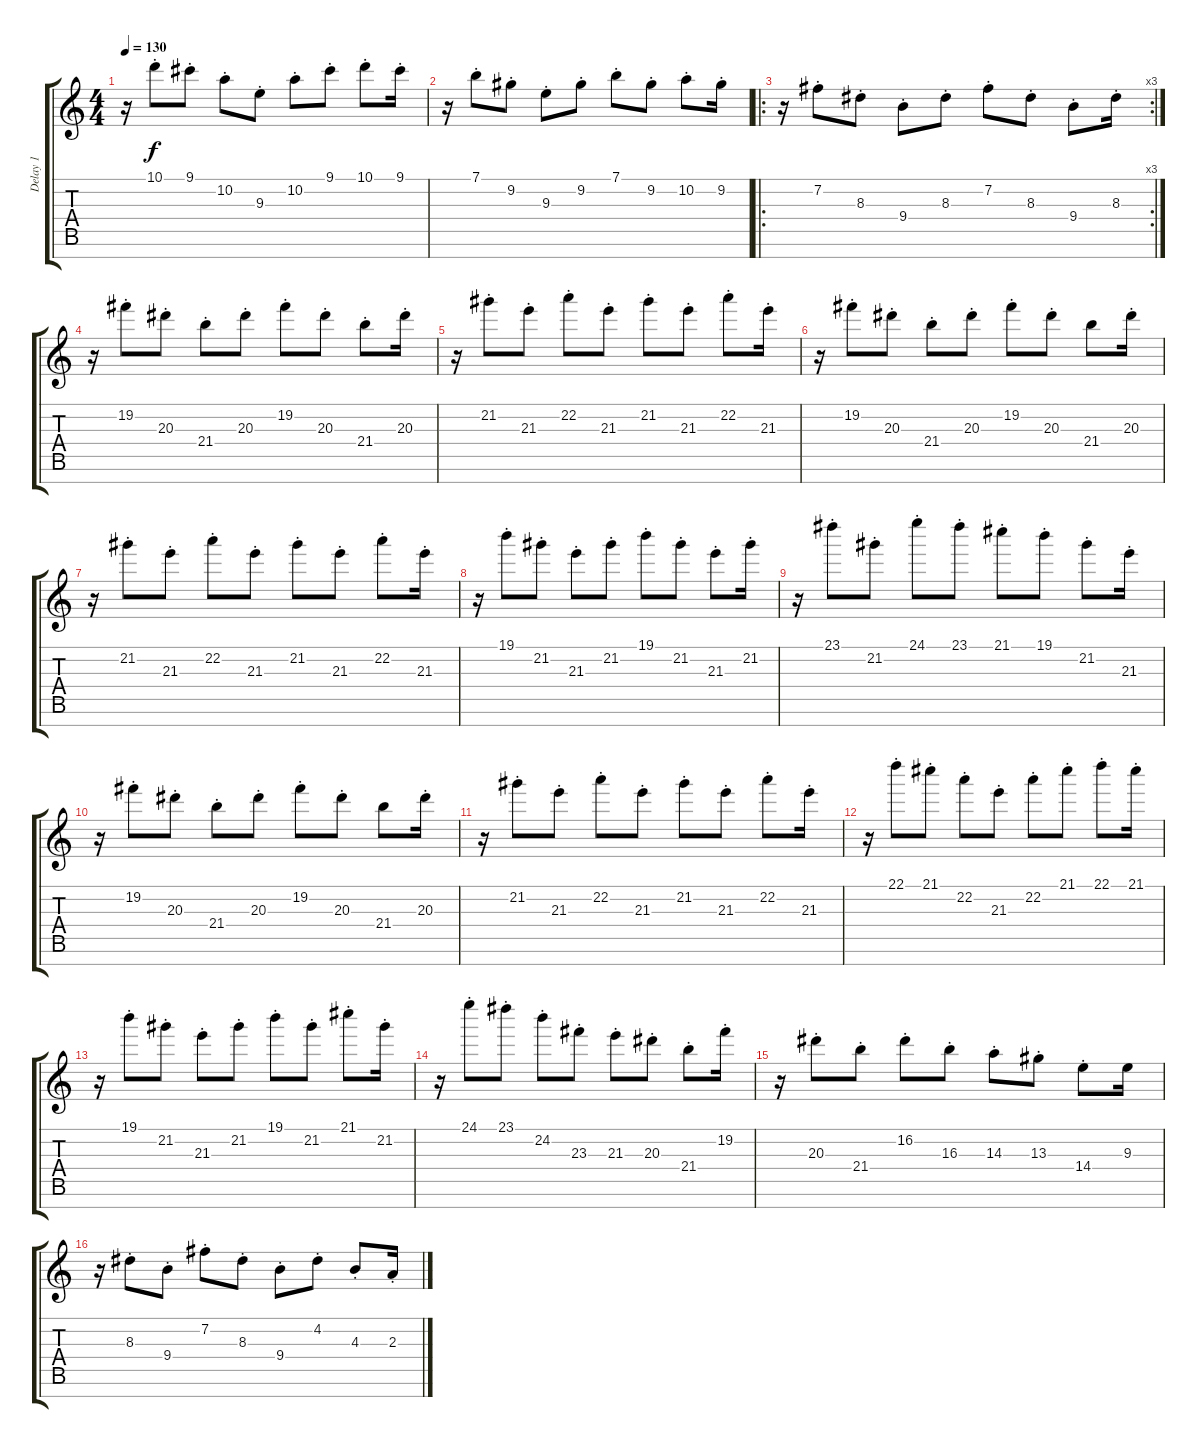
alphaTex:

\track ("Delay 1" "Delay 1") {instrument electricguitarclean}
\staff {score tabs}
\tuning (E4 B3 G3 D3 A2 E2 B1) {hide}
\ts (4 4)
\tempo 130
\clef g2
\ks c
r.16{dy f} 10.1{st}.8 9.1{st}.8 10.2{st}.8 9.3{st}.8 10.2{st}.8 9.1{st}.8 10.1{st}.8 9.1{st}.16 |
r.16 7.1{st}.8 9.2{st}.8 9.3{st}.8 9.2{st}.8 7.1{st}.8 9.2{st}.8 10.2{st}.8 9.2{st}.16 |
\ro
\rc 3
r.16 7.2{st}.8 8.3{st}.8 9.4{st}.8 8.3{st}.8 7.2{st}.8 8.3{st}.8 9.4{st}.8 8.3{st}.16 |
r.16 19.2{st}.8 20.3{st}.8 21.4{st}.8 20.3{st}.8 19.2{st}.8 20.3{st}.8 21.4{st}.8 20.3{st}.16 |
r.16 21.2{st}.8 21.3{st}.8 22.2{st}.8 21.3{st}.8 21.2{st}.8 21.3{st}.8 22.2{st}.8 21.3{st}.16 |
r.16 19.2{st}.8 20.3{st}.8 21.4{st}.8 20.3{st}.8 19.2{st}.8 20.3{st}.8 21.4.8 20.3{st}.16 |
r.16 21.2{st}.8 21.3{st}.8 22.2{st}.8 21.3{st}.8 21.2{st}.8 21.3{st}.8 22.2{st}.8 21.3{st}.16 |
r.16 19.1{st}.8 21.2{st}.8 21.3{st}.8 21.2{st}.8 19.1{st}.8 21.2{st}.8 21.3{st}.8 21.2{st}.16 |
r.16 23.1{st}.8 21.2{st}.8 24.1{st}.8 23.1{st}.8 21.1{st}.8 19.1{st}.8 21.2{st}.8 21.3{st}.16 |
r.16 19.2{st}.8 20.3{st}.8 21.4{st}.8 20.3{st}.8 19.2{st}.8 20.3{st}.8 21.4.8 20.3{st}.16 |
r.16 21.2{st}.8 21.3{st}.8 22.2{st}.8 21.3{st}.8 21.2{st}.8 21.3{st}.8 22.2{st}.8 21.3{st}.16 |
r.16 22.1{st}.8 21.1{st}.8 22.2{st}.8 21.3{st}.8 22.2{st}.8 21.1{st}.8 22.1{st}.8 21.1{st}.16 |
r.16 19.1{st}.8 21.2{st}.8 21.3{st}.8 21.2{st}.8 19.1{st}.8 21.2{st}.8 21.1{st}.8 21.2{st}.16 |
r.16 24.1{st}.8 23.1{st}.8 24.2{st}.8 23.3{st}.8 21.3{st}.8 20.3{st}.8 21.4{st}.8 19.2{st}.16 |
r.16 20.3{st}.8 21.4{st}.8 16.2{st}.8 16.3{st}.8 14.3{st}.8 13.3{st}.8 14.4{st}.8 9.3.16 |
r.16 8.3{st}.8 9.4{st}.8 7.2{st}.8 8.3{st}.8 9.4{st}.8 4.2{st}.8 4.3{st}.8 2.3{st}.16
